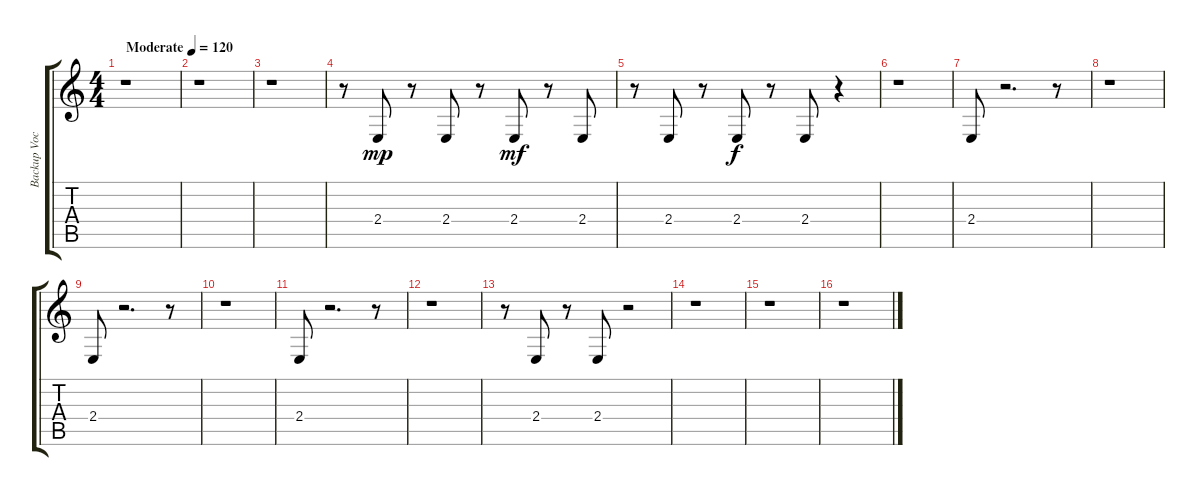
\track ("Backup Voc" "Backup Voc") {instrument voiceoohs}
\staff {score tabs}
\tuning (E4 B3 G3 D3 A2 E2) {hide}
\ts (4 4)
\tempo (120 "Moderate")
\clef g2
\ks c
r.1{dy mp instrument voiceoohs} |
r.1 |
r.1 |
r.8 2.4.8 r.8 2.4.8 r.8 2.4.8{dy mf} r.8 2.4.8 |
r.8 2.4.8 r.8 2.4.8{dy f} r.8 2.4.8 r.4 |
r.1 |
2.4.8 r.2{d} r.8 |
r.1 |
2.4.8 r.2{d} r.8 |
r.1 |
2.4.8 r.2{d} r.8 |
r.1 |
r.8 2.4.8 r.8 2.4.8 r.2 |
r.1 |
r.1 |
r.1
